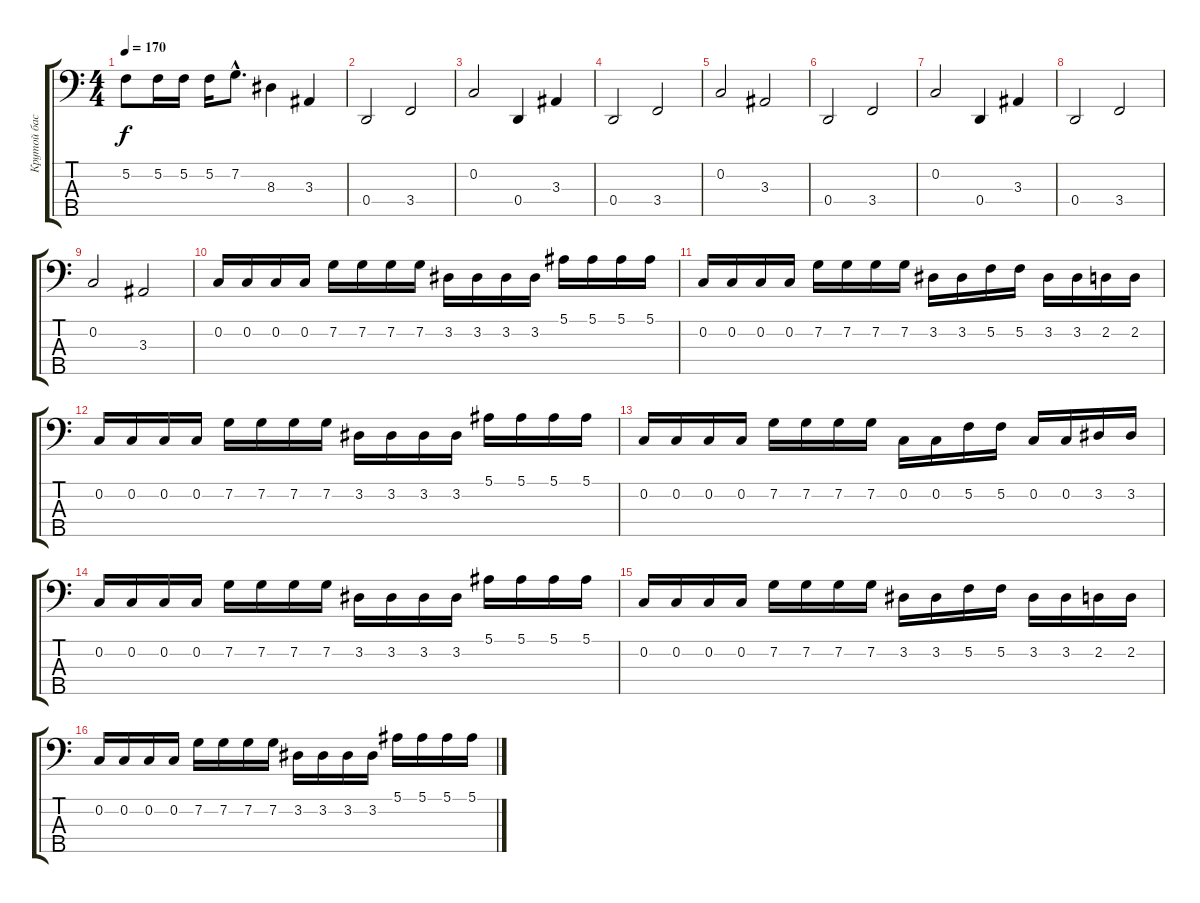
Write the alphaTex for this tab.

\track ("Крутой бас" "Крутой бас") {instrument electricbassfinger}
\staff {score tabs}
\tuning (F2 C2 G1 D1 A0) {hide}
\ts (4 4)
\tempo 170
\clef f4
\ks c
5.2.8{dy f} 5.2.16 5.2.16 5.2.16 7.2{hac}.8{d} 8.3.4 3.3.4 |
0.4.2 3.4.2 |
0.2.2 0.4.4 3.3.4 |
0.4.2 3.4.2 |
0.2.2 3.3.2 |
0.4.2 3.4.2 |
0.2.2 0.4.4 3.3.4 |
0.4.2 3.4.2 |
0.2.2 3.3.2 |
0.2.16 0.2.16 0.2.16 0.2.16 7.2.16 7.2.16 7.2.16 7.2.16 3.2.16 3.2.16 3.2.16 3.2.16 5.1.16 5.1.16 5.1.16 5.1.16 |
0.2.16 0.2.16 0.2.16 0.2.16 7.2.16 7.2.16 7.2.16 7.2.16 3.2.16 3.2.16 5.2.16 5.2.16 3.2.16 3.2.16 2.2.16 2.2.16 |
0.2.16 0.2.16 0.2.16 0.2.16 7.2.16 7.2.16 7.2.16 7.2.16 3.2.16 3.2.16 3.2.16 3.2.16 5.1.16 5.1.16 5.1.16 5.1.16 |
0.2.16 0.2.16 0.2.16 0.2.16 7.2.16 7.2.16 7.2.16 7.2.16 0.2.16 0.2.16 5.2.16 5.2.16 0.2.16 0.2.16 3.2.16 3.2.16 |
0.2.16 0.2.16 0.2.16 0.2.16 7.2.16 7.2.16 7.2.16 7.2.16 3.2.16 3.2.16 3.2.16 3.2.16 5.1.16 5.1.16 5.1.16 5.1.16 |
0.2.16 0.2.16 0.2.16 0.2.16 7.2.16 7.2.16 7.2.16 7.2.16 3.2.16 3.2.16 5.2.16 5.2.16 3.2.16 3.2.16 2.2.16 2.2.16 |
0.2.16 0.2.16 0.2.16 0.2.16 7.2.16 7.2.16 7.2.16 7.2.16 3.2.16 3.2.16 3.2.16 3.2.16 5.1.16 5.1.16 5.1.16 5.1.16
